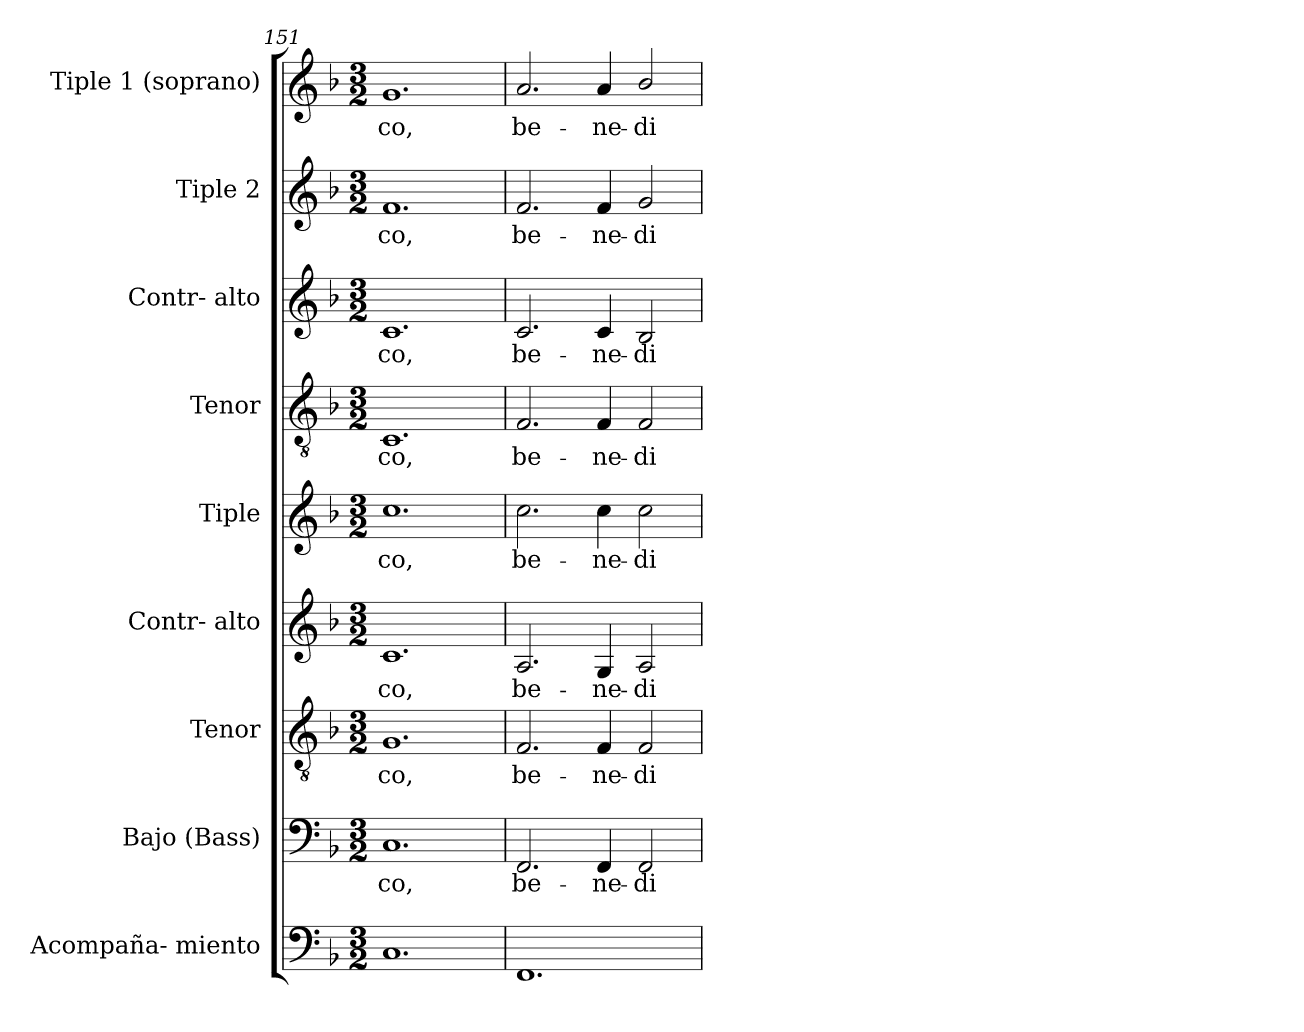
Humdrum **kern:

**kern	**kern	**text	**kern	**text	**kern	**text	**kern	**text	**kern	**text	**kern	**text	**kern	**text	**kern	**text
*part9	*part8	*part8	*part7	*part7	*part6	*part6	*part5	*part5	*part4	*part4	*part3	*part3	*part2	*part2	*part1	*part1
*staff9	*staff8	*staff8	*staff7	*staff7	*staff6	*staff6	*staff5	*staff5	*staff4	*staff4	*staff3	*staff3	*staff2	*staff2	*staff1	*staff1
*I"Acompaña- miento	*I"Bajo (Bass)	*	*I"Tenor	*	*I"Contr- alto	*	*I"Tiple	*	*I"Tenor	*	*I"Contr- alto	*	*I"Tiple 2	*	*I"Tiple 1 (soprano)	*
*	*I'B.	*	*I'T.	*	*I'A.	*	*	*	*I'T.	*	*I'A.	*	*	*	*I'S.	*
*clefF4	*clefF4	*	*clefGv2	*	*clefG2	*	*clefG2	*	*clefGv2	*	*clefG2	*	*clefG2	*	*clefG2	*
*	*	*	*ITrd7c12	*	*	*	*	*	*ITrd7c12	*	*	*	*	*	*	*
*k[b-]	*k[b-]	*	*k[b-]	*	*k[b-]	*	*k[b-]	*	*k[b-]	*	*k[b-]	*	*k[b-]	*	*k[b-]	*
*F:	*F:	*	*F:	*	*F:	*	*F:	*	*F:	*	*F:	*	*F:	*	*F:	*
*M3/2	*M3/2	*	*M3/2	*	*M3/2	*	*M3/2	*	*M3/2	*	*M3/2	*	*M3/2	*	*M3/2	*
=151	=151	=151	=151	=151	=151	=151	=151	=151	=151	=151	=151	=151	=151	=151	=151	=151
!	!	!LO:LY:b:color=#000000	!	!	!	!	!	!	!	!	!	!	!	!	!	!
!	!	!	!	!LO:LY:b:color=#000000	!	!	!	!	!	!	!	!	!	!	!	!
!	!	!	!	!	!	!LO:LY:b:color=#000000	!	!	!	!	!	!	!	!	!	!
!	!	!	!	!	!	!	!	!LO:LY:b:color=#000000	!	!	!	!	!	!	!	!
!	!	!	!	!	!	!	!	!	!	!LO:LY:b:color=#000000	!	!	!	!	!	!
!	!	!	!	!	!	!	!	!	!	!	!	!LO:LY:b:color=#000000	!	!	!	!
!	!	!	!	!	!	!	!	!	!	!	!	!	!	!LO:LY:b:color=#000000	!	!
!	!	!	!	!	!	!	!	!	!	!	!	!	!	!	!	!LO:LY:b:color=#000000
1.Ci	1.Ci	-co,	1.GGi	-co,	1.ci	-co,	1.cci	-co,	1.CCi	-co,	1.ci	-co,	1.fi	-co,	1.gi	-co,
!!LO:LB:g=z
=152	=152	=152	=152	=152	=152	=152	=152	=152	=152	=152	=152	=152	=152	=152	=152	=152
!	!	!LO:LY:b:color=#000000	!	!	!	!	!	!	!	!	!	!	!	!	!	!
!	!	!	!	!LO:LY:b:color=#000000	!	!	!	!	!	!	!	!	!	!	!	!
!	!	!	!	!	!	!LO:LY:b:color=#000000	!	!	!	!	!	!	!	!	!	!
!	!	!	!	!	!	!	!	!LO:LY:b:color=#000000	!	!	!	!	!	!	!	!
!	!	!	!	!	!	!	!	!	!	!LO:LY:b:color=#000000	!	!	!	!	!	!
!	!	!	!	!	!	!	!	!	!	!	!	!LO:LY:b:color=#000000	!	!	!	!
!	!	!	!	!	!	!	!	!	!	!	!	!	!	!LO:LY:b:color=#000000	!	!
!	!	!	!	!	!	!	!	!	!	!	!	!	!	!	!	!LO:LY:b:color=#000000
1.FFi	2.FFi/	be-	2.FFi/	be-	2.Ai/	be-	2.cci\	be-	2.FFi/	be-	2.ci/	be-	2.fi/	be-	2.ai/	be-
!	!	!LO:LY:b:color=#000000	!	!	!	!	!	!	!	!	!	!	!	!	!	!
!	!	!	!	!LO:LY:b:color=#000000	!	!	!	!	!	!	!	!	!	!	!	!
!	!	!	!	!	!	!LO:LY:b:color=#000000	!	!	!	!	!	!	!	!	!	!
!	!	!	!	!	!	!	!	!LO:LY:b:color=#000000	!	!	!	!	!	!	!	!
!	!	!	!	!	!	!	!	!	!	!LO:LY:b:color=#000000	!	!	!	!	!	!
!	!	!	!	!	!	!	!	!	!	!	!	!LO:LY:b:color=#000000	!	!	!	!
!	!	!	!	!	!	!	!	!	!	!	!	!	!	!LO:LY:b:color=#000000	!	!
!	!	!	!	!	!	!	!	!	!	!	!	!	!	!	!	!LO:LY:b:color=#000000
.	4FFi/	-ne-	4FFi/	-ne-	4Gi/	-ne-	4cci\	-ne-	4FFi/	-ne-	4ci/	-ne-	4fi/	-ne-	4ai/	-ne-
!	!	!LO:LY:b:color=#000000	!	!	!	!	!	!	!	!	!	!	!	!	!	!
!	!	!	!	!LO:LY:b:color=#000000	!	!	!	!	!	!	!	!	!	!	!	!
!	!	!	!	!	!	!LO:LY:b:color=#000000	!	!	!	!	!	!	!	!	!	!
!	!	!	!	!	!	!	!	!LO:LY:b:color=#000000	!	!	!	!	!	!	!	!
!	!	!	!	!	!	!	!	!	!	!LO:LY:b:color=#000000	!	!	!	!	!	!
!	!	!	!	!	!	!	!	!	!	!	!	!LO:LY:b:color=#000000	!	!	!	!
!	!	!	!	!	!	!	!	!	!	!	!	!	!	!LO:LY:b:color=#000000	!	!
!	!	!	!	!	!	!	!	!	!	!	!	!	!	!	!	!LO:LY:b:color=#000000
.	2FFi/	-di-	2FFi/	-di-	2Ai/	-di-	2cci\	-di-	2FFi/	-di-	2B-i/	-di-	2gi/	-di-	2b-i/	-di-
=	=	=	=	=	=	=	=	=	=	=	=	=	=	=	=	=
*-	*-	*-	*-	*-	*-	*-	*-	*-	*-	*-	*-	*-	*-	*-	*-	*-
